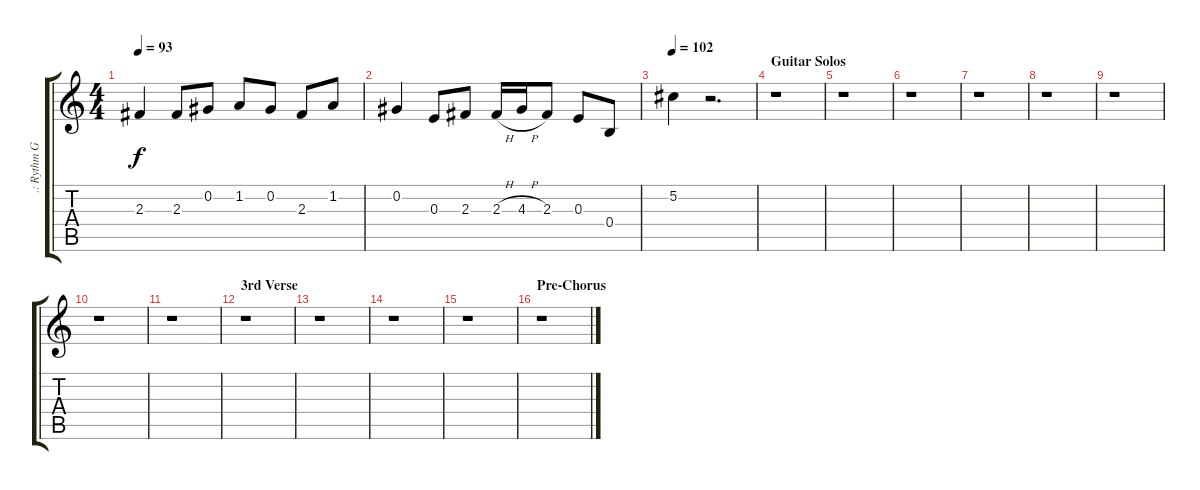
\track (".: Rythm Guitar :." ".: Rythm G") {instrument electricguitarclean}
\staff {score tabs}
\tuning (Db4 Ab3 E3 B2 Gb2 Db2) {hide}
\ts (4 4)
\tempo 93
\clef g2
\ks c
2.3.4{dy f} 2.3.8 0.2.8 1.2.8 0.2.8 2.3.8 1.2.8 |
0.2.4 0.3.8 2.3.8 2.3{h}.16 4.3{h}.16 2.3.8 0.3.8 0.4.8 |
\tempo 102
5.2.4 r.2{d} |
\section ("" "Guitar Solos")
r.1 |
r.1 |
r.1 |
r.1 |
r.1 |
r.1 |
r.1 |
r.1 |
\section ("" "3rd Verse")
r.1 |
r.1 |
r.1 |
r.1 |
\section ("" "Pre-Chorus")
r.1
